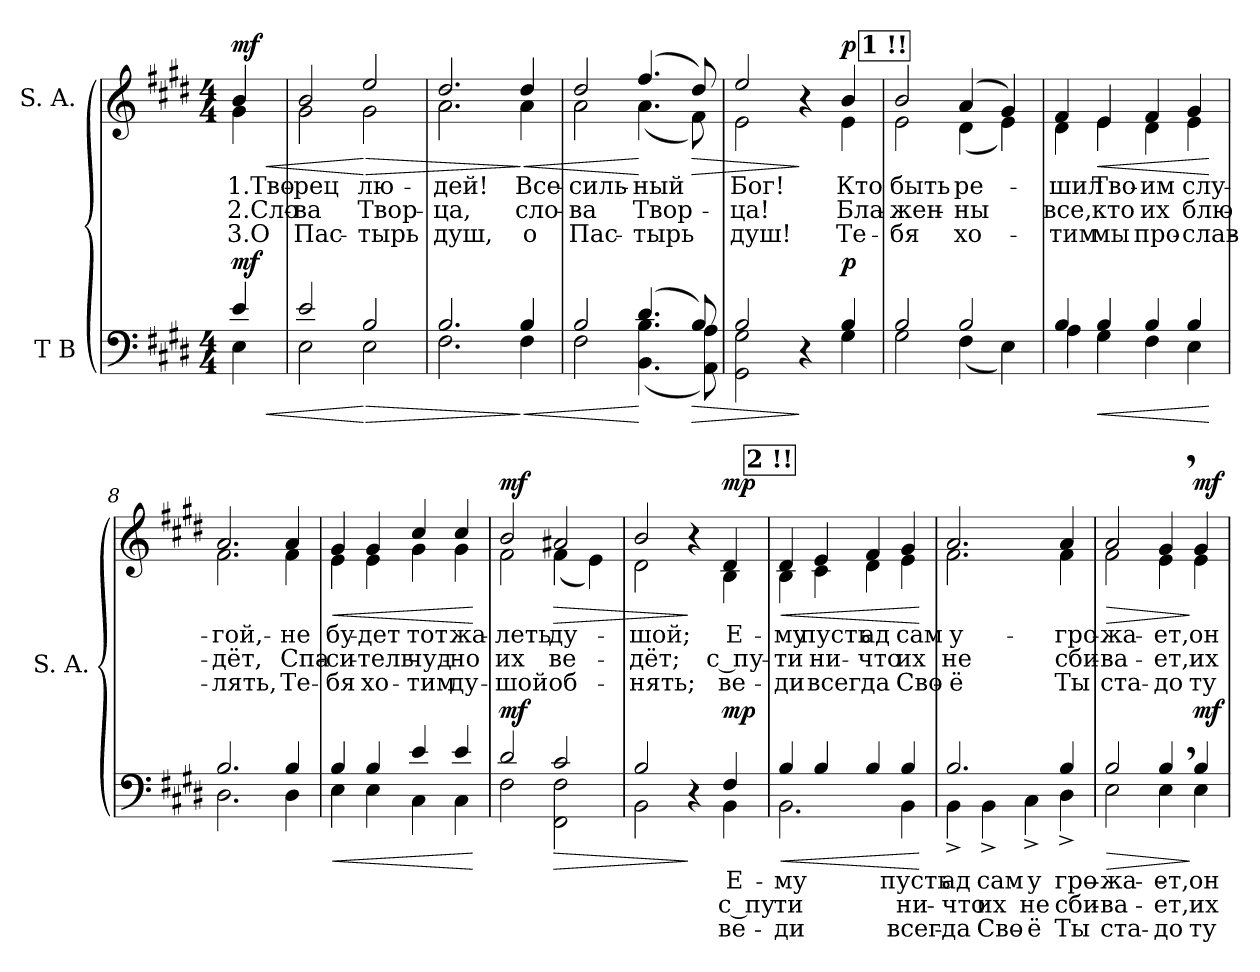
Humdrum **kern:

**kern	**text	**text	**text	**dynam	**kern	**text	**text	**text	**dynam
*part2	*part2	*part2	*part2	*part2	*part1	*part1	*part1	*part1	*part1
*staff2	*staff2	*staff2	*staff2	*staff2	*staff1	*staff1	*staff1	*staff1	*staff1
*I"T B	*	*	*	*	*I"S. A.	*	*	*	*
*	*	*	*	*	*I'S. A.	*	*	*	*
*clefF4	*	*	*	*	*clefG2	*	*	*	*
*k[f#c#g#d#]	*	*	*	*	*k[f#c#g#d#]	*	*	*	*
*M4/4	*	*	*	*	*M4/4	*	*	*	*
=1	=1	=1	=1	=1	=1	=1	=1	=1	=1
!	!	!	!	!	!LO:TX:a:B:t=Торжественно	!	!	!	!
!	!	!	!	!LO:HP:b	!	!LO:LY:b	!LO:LY:b	!LO:LY:b	!LO:HP:b
*^	*	*	*	*	*^	*	*	*	*
!	!	!	!	!	!LO:DY:n=1:b	!	!	!	!	!	!LO:DY:n=1:a
4e/	4E\	.	.	.	< mf	4b/	4g#\	1.Тво-	2.Сло-	3.О	< mf
=2	=2	=2	=2	=2	=2	=2	=2	=2	=2	=2	=2
!	!	!	!	!	!	!	!	!LO:LY:b	!LO:LY:b	!LO:LY:b	!
2e/	2E\	.	.	.	.	2b/	2g#\	-рец	-ва	Пас-	.
!	!	!	!	!	!LO:HP:n=1:b	!	!	!LO:LY:b	!LO:LY:b	!LO:LY:b	!LO:HP:n=1:b
2B/	2E\	.	.	.	[ >	2ee/	2g#\	лю-	Твор-	-тырь	[ >
=3	=3	=3	=3	=3	=3	=3	=3	=3	=3	=3	=3
!	!	!	!	!	!	!	!	!LO:LY:b	!LO:LY:b	!LO:LY:b	!
2.B/	2.F#\	.	.	.	.	2.dd#/	2.a\	-дей!	-ца,	душ,	.
!	!	!	!	!	!LO:HP:n=1:b	!	!	!LO:LY:b	!LO:LY:b	!LO:LY:b	!LO:HP:n=1:b
4B/	4F#\	.	.	.	] <	4dd#/	4a\	Все-	сло-	о	] <
=4	=4	=4	=4	=4	=4	=4	=4	=4	=4	=4	=4
!	!	!	!	!	!	!	!	!LO:LY:b	!LO:LY:b	!LO:LY:b	!
2B/	2F#\	.	.	.	.	2dd#/	2a\	-силь-	-ва	Пас-	.
!	!	!	!	!	!	!	!	!LO:LY:b	!LO:LY:b	!LO:LY:b	!
(>4.d#/	(<4.BB\ 4.B\	.	.	.	[	(>4.ff#/	(<4.a\	-ный	Твор-	-тырь	[
!	!	!	!	!	!LO:HP:b	!	!	!	!	!	!LO:HP:b
8B/)	8AA\ 8A\)	.	.	.	>	8dd#/)	8f#\)	.	.	.	>
=5	=5	=5	=5	=5	=5	=5	=5	=5	=5	=5	=5
!	!	!	!	!	!	!	!	!LO:LY:b	!LO:LY:b	!LO:LY:b	!
2B/	2GG#\ 2G#\	.	.	.	.	2ee/	2e\	Бог!	-ца!	душ!	.
4r	4ryy	.	.	.	]	4r	4ryy	.	.	.	]
!	!	!	!	!	!LO:DY:b	!	!	!LO:LY:b	!LO:LY:b	!LO:LY:b	!LO:DY:a
4B/	4G#\	.	.	.	p	4b/	4e\	Кто	Бла-	Те-	p
!!LO:REH:place=s1:a:B:fs=14:t=1	!!
=6	=6	=6	=6	=6	=6	=6	=6	=6	=6	=6	=6
!	!	!	!	!	!	!	!	!LO:LY:b	!LO:LY:b	!LO:LY:b	!
2B/	2G#\	.	.	.	.	2b/	2e\	быть	-жен-	-бя	.
!	!	!	!	!	!	!	!	!LO:LY:b	!LO:LY:b	!LO:LY:b	!
2B/	(<4F#\	.	.	.	.	(>4a/	(<4d#\	ре-	-ны	хо-	.
.	4E\)	.	.	.	.	4g#/)	4e\)	.	.	.	.
=7	=7	=7	=7	=7	=7	=7	=7	=7	=7	=7	=7
!	!	!	!	!	!	!	!	!LO:LY:b	!LO:LY:b	!LO:LY:b	!
4B/	4A\	.	.	.	.	4f#/	4d#\	-шил	все,	-тим	.
!	!	!	!	!	!LO:HP:b	!	!	!LO:LY:b	!LO:LY:b	!LO:LY:b	!LO:HP:b
4B/	4G#\	.	.	.	<	4e/	4e\	Тво-	кто	мы	<
!	!	!	!	!	!	!	!	!LO:LY:b	!LO:LY:b	!LO:LY:b	!
4B/	4F#\	.	.	.	.	4f#/	4d#\	-им	их	про-	.
!	!	!	!	!	!	!	!	!LO:LY:b	!LO:LY:b	!LO:LY:b	!
4B/	4E\	.	.	.	.	4g#/	4e\	слу-	блю-	-cлав-	.
*v	*v	*	*	*	*	*	*	*	*	*	*
*	*	*	*	*	*v	*v	*	*	*	*
.	.	.	.	[	.	.	.	.	[
=8	=8	=8	=8	=8	=8	=8	=8	=8	=8
*^	*	*	*	*	*	*	*	*	*
!	!	!	!	!	!	!	!LO:LY:b	!LO:LY:b	!LO:LY:b	!
*	*	*	*	*	*	*^	*	*	*	*
2.B/	2.D#\	.	.	.	.	2.a/	2.f#\	-гой,-	-дёт,	-лять,	.
!	!	!	!	!	!	!	!	!LO:LY:b	!LO:LY:b	!LO:LY:b	!
4B/	4D#\	.	.	.	.	4a/	4f#\	-не	Спа-	Те-	.
!!LO:LB:g=z	!!
=9	=9	=9	=9	=9	=9	=9	=9	=9	=9	=9	=9
!	!	!	!	!	!LO:HP:b	!	!	!LO:LY:b	!LO:LY:b	!LO:LY:b	!LO:HP:b
4B/	4E\	.	.	.	<	4g#/	4e\	бу-	-си-	-бя	<
!	!	!	!	!	!	!	!	!LO:LY:b	!LO:LY:b	!LO:LY:b	!
4B/	4E\	.	.	.	.	4g#/	4e\	-дет	-тель	хо-	.
!	!	!	!	!	!	!	!	!LO:LY:b	!LO:LY:b	!LO:LY:b	!
4e/	4C#\	.	.	.	.	4cc#/	4g#\	тот	чуд-	-тим	.
!	!	!	!	!	!	!	!	!LO:LY:b	!LO:LY:b	!LO:LY:b	!
4e/	4C#\	.	.	.	.	4cc#/	4g#\	жа-	-но	ду-	.
*v	*v	*	*	*	*	*	*	*	*	*	*
*	*	*	*	*	*v	*v	*	*	*	*
.	.	.	.	[	.	.	.	.	[
=10	=10	=10	=10	=10	=10	=10	=10	=10	=10
*^	*	*	*	*	*	*	*	*	*
!	!	!	!	!	!LO:DY:b	!	!LO:LY:b	!LO:LY:b	!LO:LY:b	!LO:DY:a
*	*	*	*	*	*	*^	*	*	*	*
2d#/	2F#\	.	.	.	mf	2b/	2f#\	-леть	их	-шой	mf
!	!	!	!	!	!LO:HP:b	!	!	!LO:LY:b	!LO:LY:b	!LO:LY:b	!LO:HP:b
2c#/	2FF#\ 2F#\	.	.	.	>	2a#X/	(<4f#\	ду-	ве-	об-	>
.	.	.	.	.	.	.	4e\)	.	.	.	.
=11	=11	=11	=11	=11	=11	=11	=11	=11	=11	=11	=11
!	!	!	!	!	!	!	!	!LO:LY:b	!LO:LY:b	!LO:LY:b	!
2B/	2BB\	.	.	.	.	2b/	2d#\	-шой;	-дёт;	-нять;	.
4r	4ryy	.	.	.	]	4r	4ryy	.	.	.	]
!	!	!LO:LY:b	!LO:LY:b	!LO:LY:b	!LO:DY:a	!	!	!LO:LY:b	!LO:LY:b	!LO:LY:b	!LO:DY:a
4F#/	4BB\	E-	с пу-	ве-	mp	4d#/	4B\	Е-	с пу-	ве-	mp
!!LO:REH:place=s1:a:B:fs=14:t=2	!!
=12	=12	=12	=12	=12	=12	=12	=12	=12	=12	=12	=12
!	!	!LO:LY:b	!LO:LY:b	!LO:LY:b	!LO:HP:b	!	!	!LO:LY:b	!LO:LY:b	!LO:LY:b	!LO:HP:b
4B/	2.BB\	-му	ти	-ди	<	4d#/	4B\	-му	-ти	-ди	<
!	!	!	!	!	!	!	!	!LO:LY:b	!LO:LY:b	!LO:LY:b	!
4B/	.	.	.	.	.	4e/	4c#\	пусть	ни-	всег-	.
!	!	!	!	!	!	!	!	!LO:LY:b	!LO:LY:b	!LO:LY:b	!
4B/	.	.	.	.	.	4f#/	4d#\	ад	-что	-да	.
!	!	!LO:LY:b	!LO:LY:b	!LO:LY:b	!	!	!	!LO:LY:b	!LO:LY:b	!LO:LY:b	!
4B/	4BB\	пусть	ни-	всег-	.	4g#/	4e\	сам	их	Сво-	.
*v	*v	*	*	*	*	*	*	*	*	*	*
*	*	*	*	*	*v	*v	*	*	*	*
.	.	.	.	[	.	.	.	.	[
=13	=13	=13	=13	=13	=13	=13	=13	=13	=13
*^	*	*	*	*	*	*	*	*	*
!	!	!LO:LY:b	!LO:LY:b	!LO:LY:b	!	!	!LO:LY:b	!LO:LY:b	!LO:LY:b	!
*	*	*	*	*	*	*^	*	*	*	*
2.B/	4BB^\	ад	-что	-да	.	2.a/	2.f#\	у-	не	-ё	.
!	!	!LO:LY:b	!LO:LY:b	!LO:LY:b	!	!	!	!	!	!	!
.	4BB^\	сам	их	Сво-	.	.	.	.	.	.	.
!	!	!LO:LY:b	!LO:LY:b	!LO:LY:b	!	!	!	!	!	!	!
.	4C#^\	у-	не	-ё	.	.	.	.	.	.	.
!	!	!LO:LY:b	!LO:LY:b	!LO:LY:b	!	!	!	!LO:LY:b	!LO:LY:b	!LO:LY:b	!
4B/	4D#^\	-гро-	сби-	Ты	.	4a/	4f#\	-гро-	сби-	Ты	.
=14	=14	=14	=14	=14	=14	=14	=14	=14	=14	=14	=14
!	!	!LO:LY:b	!LO:LY:b	!LO:LY:b	!LO:HP:b	!	!	!LO:LY:b	!LO:LY:b	!LO:LY:b	!LO:HP:b
2B/	2E\	-жа-	-ва-	ста-	>	2a/	2f#\	-жа-	-ва-	ста-	>
!	!	!LO:LY:b	!LO:LY:b	!LO:LY:b	!	!	!	!LO:LY:b	!LO:LY:b	!LO:LY:b	!
4B,/	4E\	-ет,	-ет,	-до	.	4g#,/	4e\	-ет,	-ет,	-до	.
!	!	!LO:LY:b	!LO:LY:b	!LO:LY:b	!LO:DY:n=1:a	!	!	!LO:LY:b	!LO:LY:b	!LO:LY:b	!LO:DY:n=1:a
4B/	4E\	он	их	ту-	] mf	4g#/	4e\	он	их	ту-	] mf
*v	*v	*	*	*	*	*	*	*	*	*	*
*	*	*	*	*	*v	*v	*	*	*	*
=	=	=	=	=	=	=	=	=	=
*-	*-	*-	*-	*-	*-	*-	*-	*-	*-
